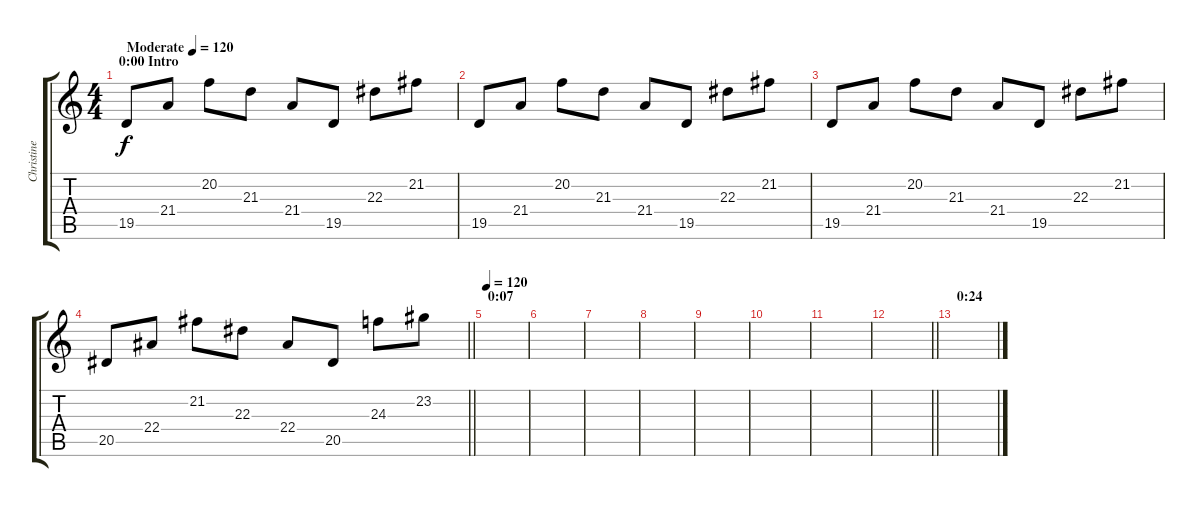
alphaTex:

\track ("Christine S." "Christine ") {instrument musicbox}
\staff {score tabs}
\tuning (D4 A3 F3 C3 G2 D2) {hide}
\ts (4 4)
\section ("" "0:00 Intro")
\tempo (120 "Moderate")
\clef g2
\ks c
19.5.8{dy f instrument musicbox} 21.4.8 20.2.8 21.3.8 21.4.8 19.5.8 22.3.8 21.2.8 |
19.5.8 21.4.8 20.2.8 21.3.8 21.4.8 19.5.8 22.3.8 21.2.8 |
19.5.8 21.4.8 20.2.8 21.3.8 21.4.8 19.5.8 22.3.8 21.2.8 |
\barLineRight lightlight
20.5.8 22.4.8 21.2.8 22.3.8 22.4.8 20.5.8 24.3.8 23.2.8 |
\section ("" "0:07")
\tempo 120
|
|
|
|
|
|
|
\barLineRight lightlight
|
\section ("" "0:24")
